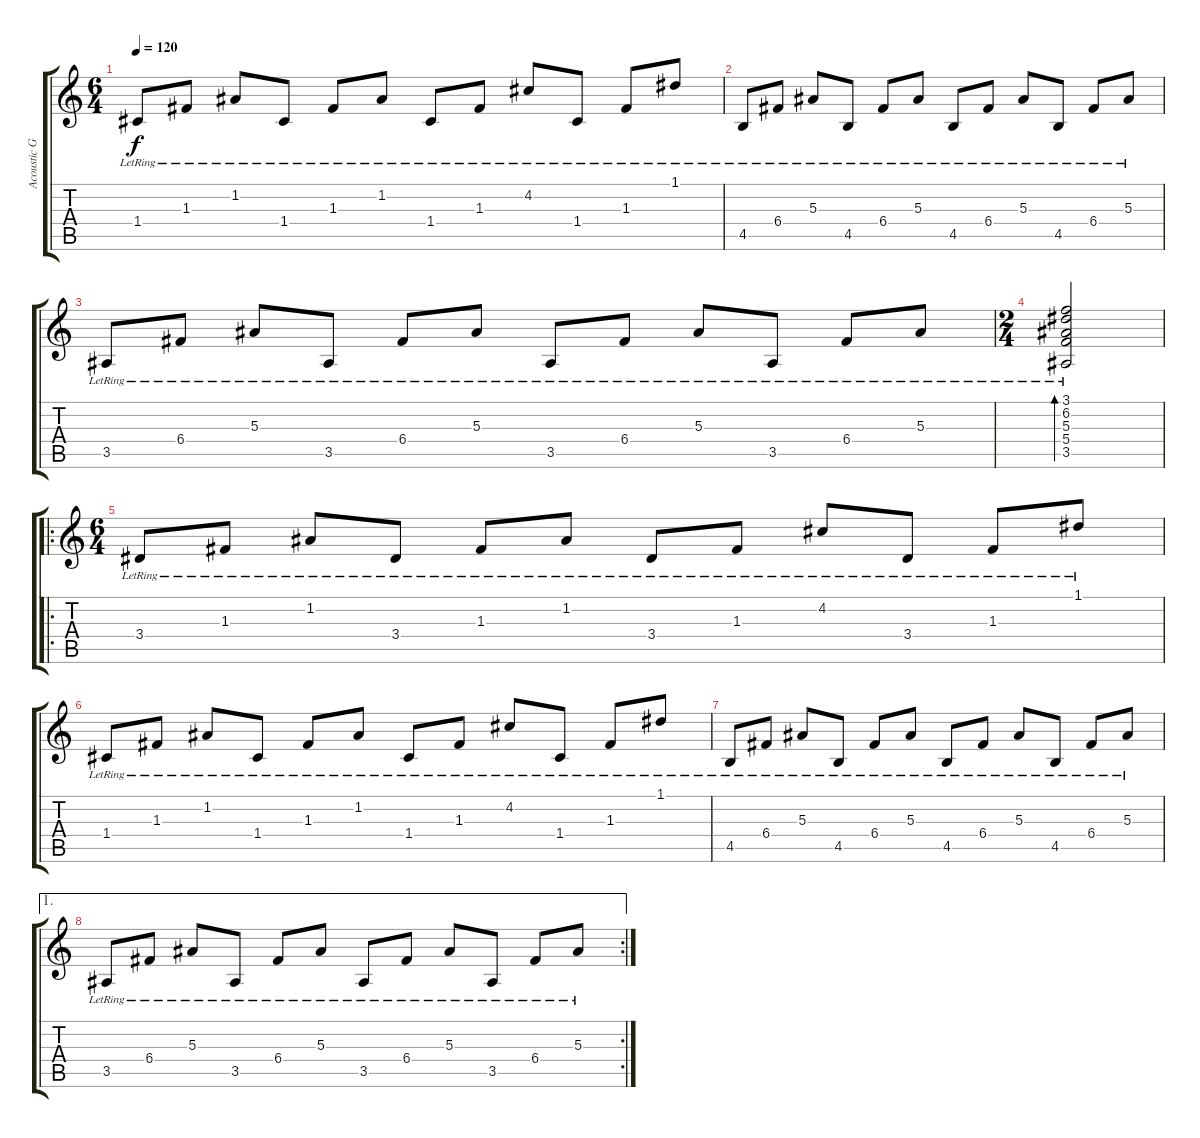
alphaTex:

\track ("Acoustic Guitar 2" "Acoustic G") {instrument acousticguitarnylon}
\staff {score tabs}
\tuning (D4 A3 F3 C3 G2 C2) {hide}
\ts (6 4)
\tempo 120
\clef g2
\ks c
1.4{lr}.8{dy f} 1.3{lr}.8 1.2{lr}.8 1.4{lr}.8 1.3{lr}.8 1.2{lr}.8 1.4{lr}.8 1.3{lr}.8 4.2{lr}.8 1.4{lr}.8 1.3{lr}.8 1.1{lr}.8 |
4.5{lr}.8 6.4{lr}.8 5.3{lr}.8 4.5{lr}.8 6.4{lr}.8 5.3{lr}.8 4.5{lr}.8 6.4{lr}.8 5.3{lr}.8 4.5{lr}.8 6.4{lr}.8 5.3{lr}.8 |
3.5{lr}.8 6.4{lr}.8 5.3{lr}.8 3.5{lr}.8 6.4{lr}.8 5.3{lr}.8 3.5{lr}.8 6.4{lr}.8 5.3{lr}.8 3.5{lr}.8 6.4{lr}.8 5.3{lr}.8 |
\ts (2 4)
(3.1{lr} 6.2{lr} 5.3{lr} 5.4{lr} 3.5{lr}).2{bd 240} |
\ro
\ts (6 4)
3.4{lr}.8 1.3{lr}.8 1.2{lr}.8 3.4{lr}.8 1.3{lr}.8 1.2{lr}.8 3.4{lr}.8 1.3{lr}.8 4.2{lr}.8 3.4{lr}.8 1.3{lr}.8 1.1{lr}.8 |
1.4{lr}.8 1.3{lr}.8 1.2{lr}.8 1.4{lr}.8 1.3{lr}.8 1.2{lr}.8 1.4{lr}.8 1.3{lr}.8 4.2{lr}.8 1.4{lr}.8 1.3{lr}.8 1.1{lr}.8 |
4.5{lr}.8 6.4{lr}.8 5.3{lr}.8 4.5{lr}.8 6.4{lr}.8 5.3{lr}.8 4.5{lr}.8 6.4{lr}.8 5.3{lr}.8 4.5{lr}.8 6.4{lr}.8 5.3{lr}.8 |
\ae 1
\rc 2
3.5{lr}.8 6.4{lr}.8 5.3{lr}.8 3.5{lr}.8 6.4{lr}.8 5.3{lr}.8 3.5{lr}.8 6.4{lr}.8 5.3{lr}.8 3.5{lr}.8 6.4{lr}.8 5.3{lr}.8
